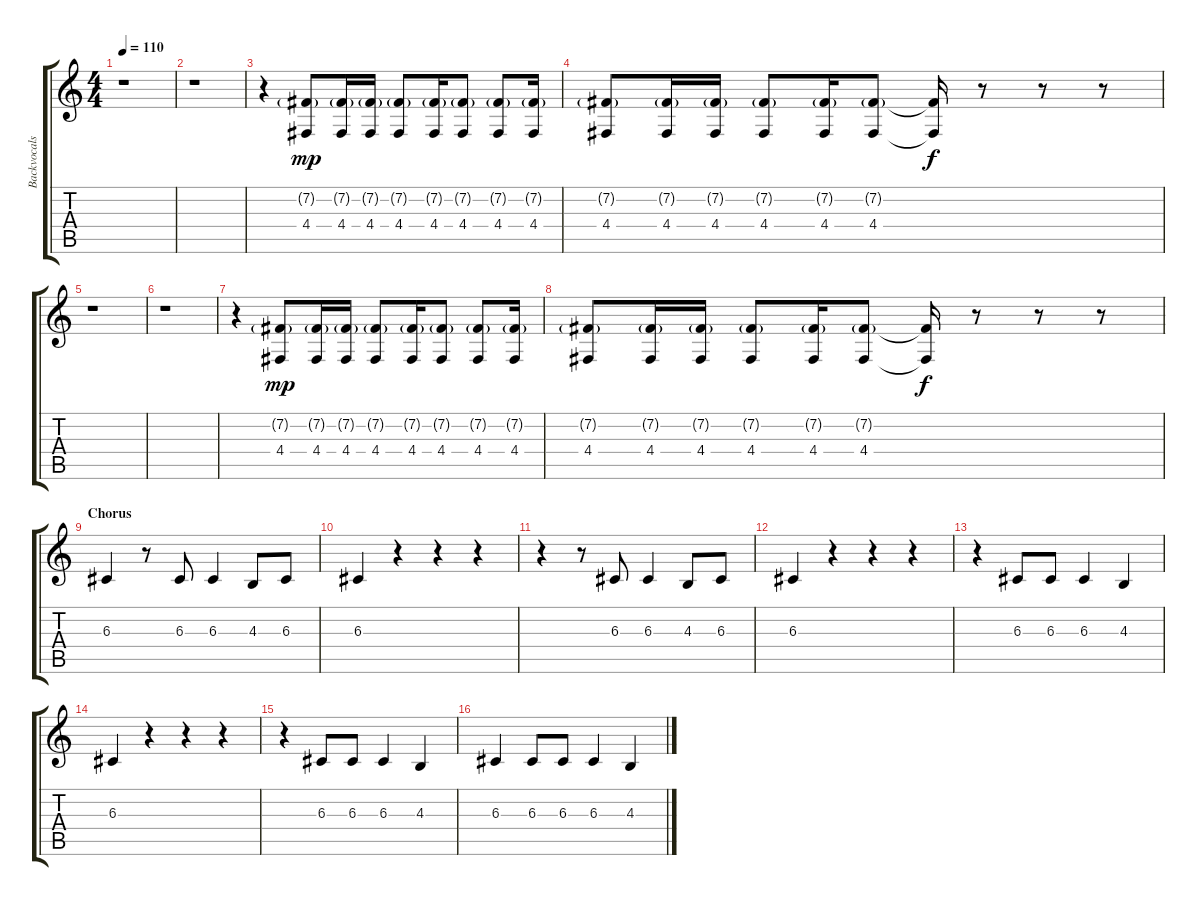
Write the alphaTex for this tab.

\track ("Backvocals (Mike Shinoda)" "Backvocals") {instrument harmonica}
\staff {score tabs}
\tuning (E4 B3 G3 D3 A2 E2) {hide}
\ts (4 4)
\tempo 110
\clef g2
\ks c
r.1{dy mp} |
r.1 |
r.4{volume 10 instrument electricgrandpiano} (7.2{g} 4.4).8 (7.2{g} 4.4).16 (7.2{g} 4.4).16 (7.2{g} 4.4).8 (7.2{g} 4.4).16 (7.2{g} 4.4).8 (7.2{g} 4.4).8 (7.2{g} 4.4).16 |
(7.2{g} 4.4).8{volume 10 instrument electricgrandpiano} (7.2{g} 4.4).16 (7.2{g} 4.4).16 (7.2{g} 4.4).8 (7.2{g} 4.4).16 (7.2{g} 4.4).8 (7.2{t} 4.4{t}).16{dy f} r.8 r.8 r.8 |
r.1 |
r.1 |
r.4{volume 10 instrument electricgrandpiano} (7.2{g} 4.4).8{dy mp} (7.2{g} 4.4).16 (7.2{g} 4.4).16 (7.2{g} 4.4).8 (7.2{g} 4.4).16 (7.2{g} 4.4).8 (7.2{g} 4.4).8 (7.2{g} 4.4).16 |
(7.2{g} 4.4).8{volume 10 instrument electricgrandpiano} (7.2{g} 4.4).16 (7.2{g} 4.4).16 (7.2{g} 4.4).8 (7.2{g} 4.4).16 (7.2{g} 4.4).8 (7.2{t} 4.4{t}).16{dy f} r.8 r.8 r.8 |
\section ("" "Chorus")
6.3.4{volume 13 instrument harmonica} r.8 6.3.8 6.3.4 4.3.8 6.3.8 |
6.3.4 r.4 r.4 r.4 |
r.4 r.8 6.3.8 6.3.4 4.3.8 6.3.8 |
6.3.4 r.4 r.4 r.4 |
r.4 6.3.8 6.3.8 6.3.4 4.3.4 |
6.3.4 r.4 r.4 r.4 |
r.4 6.3.8 6.3.8 6.3.4 4.3.4 |
6.3.4 6.3.8 6.3.8 6.3.4 4.3.4
